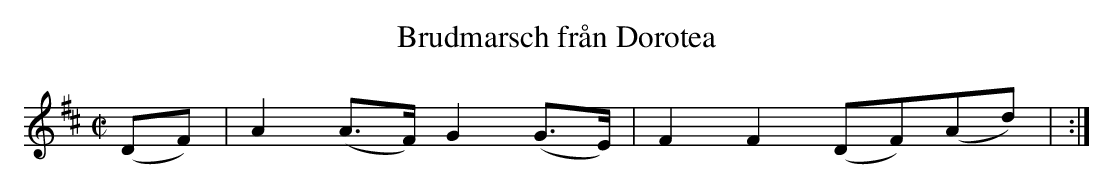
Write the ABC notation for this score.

X:1
T: Brudmarsch från Dorotea
M: C|
L: 1/8
K: D
(DF) | A2(A>F) G2 (G>E) | F2F2 (DF)(Ad) | :|
